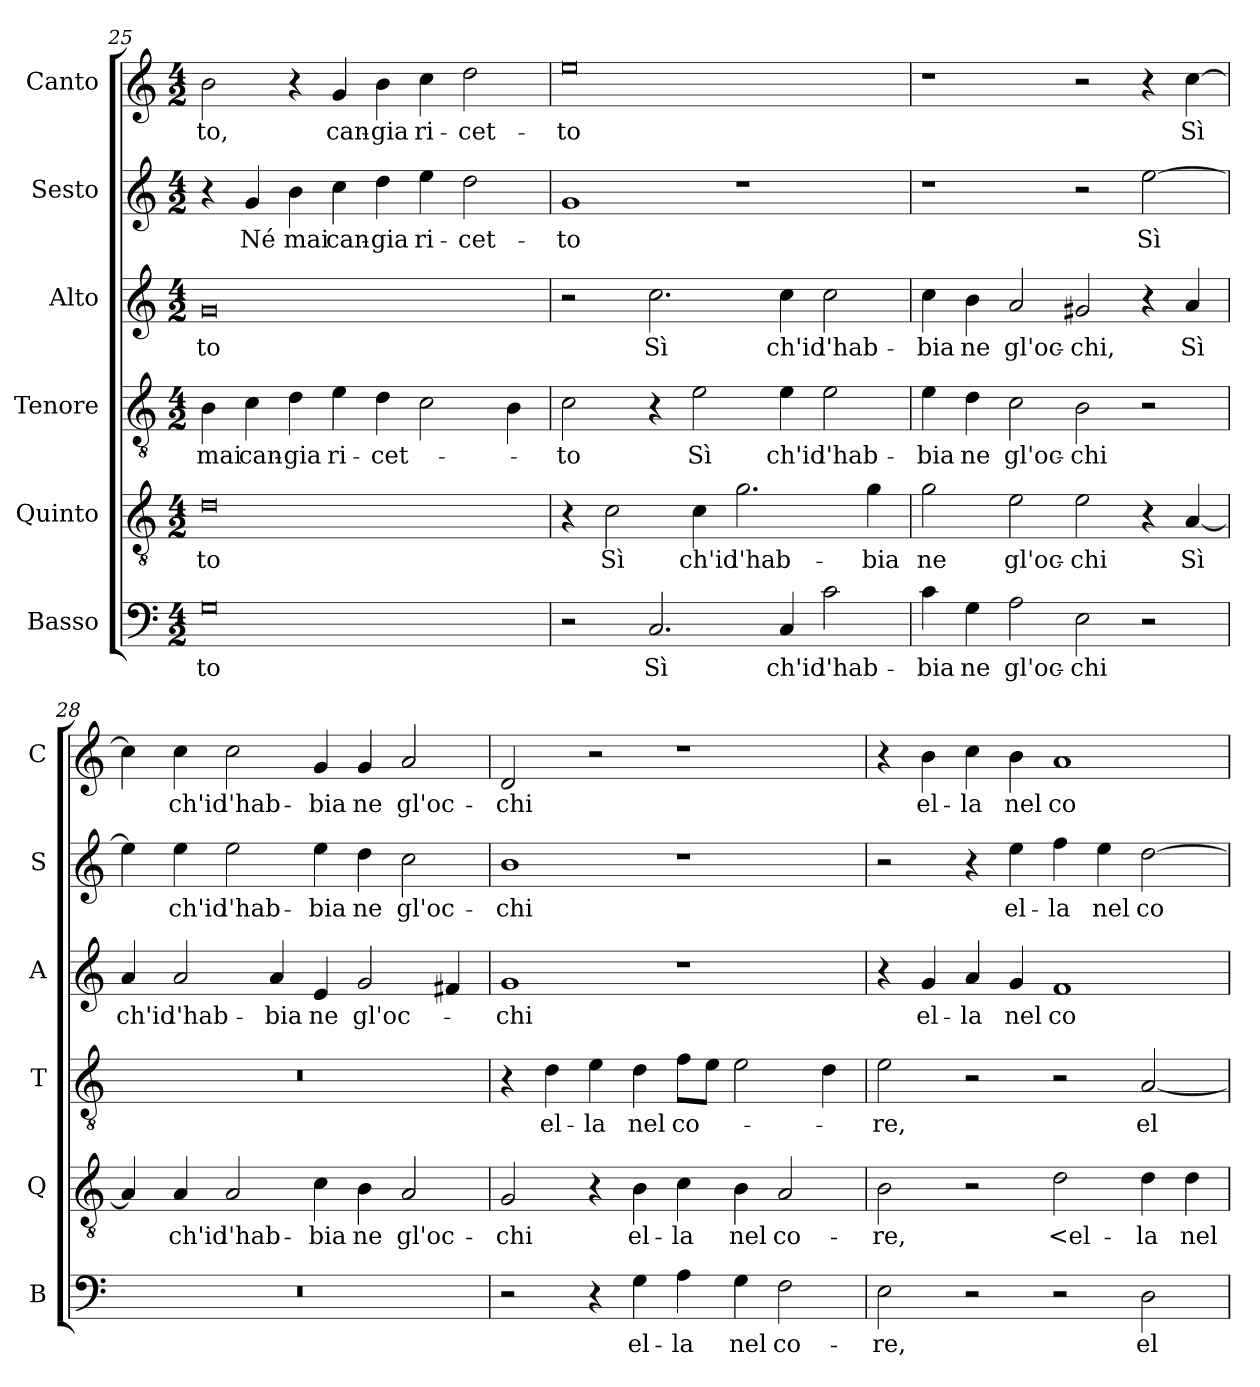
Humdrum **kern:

**kern	**text	**kern	**text	**kern	**text	**kern	**text	**kern	**text	**kern	**text
*part6	*part6	*part5	*part5	*part4	*part4	*part3	*part3	*part2	*part2	*part1	*part1
*staff6	*staff6	*staff5	*staff5	*staff4	*staff4	*staff3	*staff3	*staff2	*staff2	*staff1	*staff1
*I"Basso	*	*I"Quinto	*	*I"Tenore	*	*I"Alto	*	*I"Sesto	*	*I"Canto	*
*I'B	*	*I'Q	*	*I'T	*	*I'A	*	*I'S	*	*I'C	*
*clefF4	*	*clefGv2	*	*clefGv2	*	*clefG2	*	*clefG2	*	*clefG2	*
*k[]	*	*k[]	*	*k[]	*	*k[]	*	*k[]	*	*k[]	*
*M4/2	*	*M4/2	*	*M4/2	*	*M4/2	*	*M4/2	*	*M4/2	*
=25	=25	=25	=25	=25	=25	=25	=25	=25	=25	=25	=25
0G	-to	0d	-to	4B	mai	0g	-to	4r	.	2b	-to,
.	.	.	.	4c	can-	.	.	4g	Né	.	.
.	.	.	.	4d	-gia	.	.	4b	mai	4r	.
.	.	.	.	4e	ri-	.	.	4cc	can-	4g	can-
.	.	.	.	4d	-cet-	.	.	4dd	-gia	4b	-gia
.	.	.	.	2c	.	.	.	4ee	ri-	4cc	ri-
.	.	.	.	.	.	.	.	2dd	-cet-	2dd	-cet-
.	.	.	.	4B	.	.	.	.	.	.	.
=26	=26	=26	=26	=26	=26	=26	=26	=26	=26	=26	=26
2r	.	4r	.	2c	-to	2r	.	1g	-to	0ee	-to
.	.	2c	Sì	.	.	.	.	.	.	.	.
2.C	Sì	.	.	4r	.	2.cc	Sì	.	.	.	.
.	.	4c	ch'io	2e	Sì	.	.	.	.	.	.
.	.	2.g	l'hab-	.	.	.	.	1r	.	.	.
4C	ch'io	.	.	4e	ch'io	4cc	ch'io	.	.	.	.
2c	l'hab-	.	.	2e	l'hab-	2cc	l'hab-	.	.	.	.
.	.	4g	-bia	.	.	.	.	.	.	.	.
=27	=27	=27	=27	=27	=27	=27	=27	=27	=27	=27	=27
4c	-bia	2g	ne	4e	-bia	4cc	-bia	1r	.	1r	.
4G	ne	.	.	4d	ne	4b	ne	.	.	.	.
2A	gl'oc-	2e	gl'oc-	2c	gl'oc-	2a	gl'oc-	.	.	.	.
2E	-chi	2e	-chi	2B	-chi	2g#X	-chi,	2r	.	2r	.
2r	.	4r	.	2r	.	4r	.	[2ee	Sì	4r	.
.	.	[4A	Sì	.	.	4a	Sì	.	.	[4cc	Sì
=28	=28	=28	=28	=28	=28	=28	=28	=28	=28	=28	=28
0r	.	4A]	.	0r	.	4a	ch'io	4ee]	.	4cc]	.
.	.	4A	ch'io	.	.	2a	l'hab-	4ee	ch'io	4cc	ch'io
.	.	2A	l'hab-	.	.	.	.	2ee	l'hab-	2cc	l'hab-
.	.	.	.	.	.	4a	-bia	.	.	.	.
.	.	4c	-bia	.	.	4e	ne	4ee	-bia	4g	-bia
.	.	4B	ne	.	.	2g	gl'oc-	4dd	ne	4g	ne
.	.	2A	gl'oc-	.	.	.	.	2cc	gl'oc-	2a	gl'oc-
.	.	.	.	.	.	4f#X	.	.	.	.	.
=29	=29	=29	=29	=29	=29	=29	=29	=29	=29	=29	=29
2r	.	2G	-chi	4r	.	1g	-chi	1b	-chi	2d	-chi
.	.	.	.	4d	el-	.	.	.	.	.	.
4r	.	4r	.	4e	-la	.	.	.	.	2r	.
4G	el-	4B	el-	4d	nel	.	.	.	.	.	.
4A	-la	4c	-la	8fL	co-	1r	.	1r	.	1r	.
.	.	.	.	8eJ	.	.	.	.	.	.	.
4G	nel	4B	nel	2e	.	.	.	.	.	.	.
2F	co-	2A	co-	.	.	.	.	.	.	.	.
.	.	.	.	4d	.	.	.	.	.	.	.
=30	=30	=30	=30	=30	=30	=30	=30	=30	=30	=30	=30
2E	-re,	2B	-re,	2e	-re,	4r	.	2r	.	4r	.
.	.	.	.	.	.	4g	el-	.	.	4b	el-
2r	.	2r	.	2r	.	4a	-la	4r	.	4cc	-la
.	.	.	.	.	.	4g	nel	4ee	el-	4b	nel
2r	.	2d	<el-	2r	.	1f	co-	4ff	-la	1a	co-
.	.	.	.	.	.	.	.	4ee	nel	.	.
2D	el-	4d	-la	[2A	el-	.	.	[2dd	co-	.	.
.	.	4d	nel	.	.	.	.	.	.	.	.
=	=	=	=	=	=	=	=	=	=	=	=
*-	*-	*-	*-	*-	*-	*-	*-	*-	*-	*-	*-
